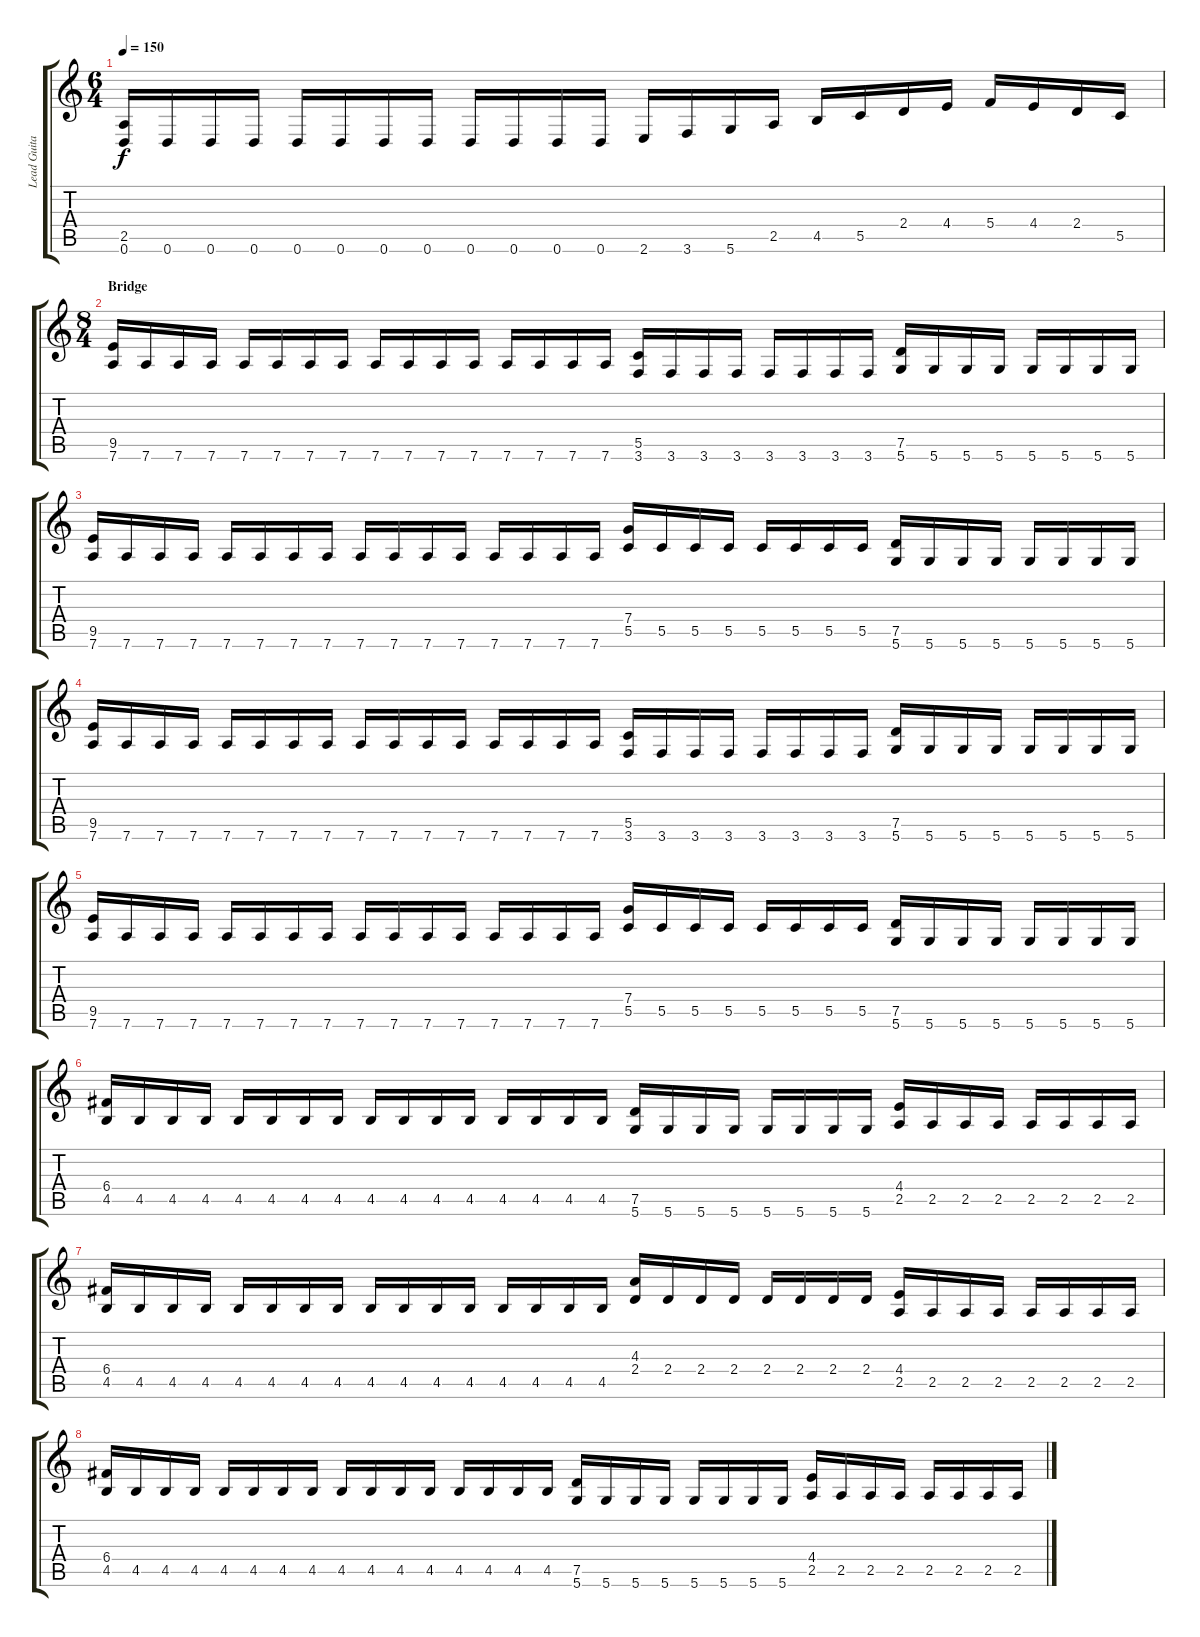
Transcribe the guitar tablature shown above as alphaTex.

\track ("Lead Guitar" "Lead Guita") {instrument distortionguitar}
\staff {score tabs}
\tuning (D4 A3 F3 C3 G2 D2) {hide}
\ts (6 4)
\tempo 150
\clef g2
\ks c
(2.5 0.6).16{dy f} 0.6.16 0.6.16 0.6.16 0.6.16 0.6.16 0.6.16 0.6.16 0.6.16 0.6.16 0.6.16 0.6.16 2.6.16 3.6.16 5.6.16 2.5.16 4.5.16 5.5.16 2.4.16 4.4.16 5.4.16 4.4.16 2.4.16 5.5.16 |
\ts (8 4)
\section ("" "Bridge")
(9.5 7.6).16 7.6.16 7.6.16 7.6.16 7.6.16 7.6.16 7.6.16 7.6.16 7.6.16 7.6.16 7.6.16 7.6.16 7.6.16 7.6.16 7.6.16 7.6.16 (5.5 3.6).16 3.6.16 3.6.16 3.6.16 3.6.16 3.6.16 3.6.16 3.6.16 (7.5 5.6).16 5.6.16 5.6.16 5.6.16 5.6.16 5.6.16 5.6.16 5.6.16 |
(9.5 7.6).16 7.6.16 7.6.16 7.6.16 7.6.16 7.6.16 7.6.16 7.6.16 7.6.16 7.6.16 7.6.16 7.6.16 7.6.16 7.6.16 7.6.16 7.6.16 (7.4 5.5).16 5.5.16 5.5.16 5.5.16 5.5.16 5.5.16 5.5.16 5.5.16 (7.5 5.6).16 5.6.16 5.6.16 5.6.16 5.6.16 5.6.16 5.6.16 5.6.16 |
(9.5 7.6).16 7.6.16 7.6.16 7.6.16 7.6.16 7.6.16 7.6.16 7.6.16 7.6.16 7.6.16 7.6.16 7.6.16 7.6.16 7.6.16 7.6.16 7.6.16 (5.5 3.6).16 3.6.16 3.6.16 3.6.16 3.6.16 3.6.16 3.6.16 3.6.16 (7.5 5.6).16 5.6.16 5.6.16 5.6.16 5.6.16 5.6.16 5.6.16 5.6.16 |
(9.5 7.6).16 7.6.16 7.6.16 7.6.16 7.6.16 7.6.16 7.6.16 7.6.16 7.6.16 7.6.16 7.6.16 7.6.16 7.6.16 7.6.16 7.6.16 7.6.16 (7.4 5.5).16 5.5.16 5.5.16 5.5.16 5.5.16 5.5.16 5.5.16 5.5.16 (7.5 5.6).16 5.6.16 5.6.16 5.6.16 5.6.16 5.6.16 5.6.16 5.6.16 |
(6.4 4.5).16 4.5.16 4.5.16 4.5.16 4.5.16 4.5.16 4.5.16 4.5.16 4.5.16 4.5.16 4.5.16 4.5.16 4.5.16 4.5.16 4.5.16 4.5.16 (7.5 5.6).16 5.6.16 5.6.16 5.6.16 5.6.16 5.6.16 5.6.16 5.6.16 (4.4 2.5).16 2.5.16 2.5.16 2.5.16 2.5.16 2.5.16 2.5.16 2.5.16 |
(6.4 4.5).16 4.5.16 4.5.16 4.5.16 4.5.16 4.5.16 4.5.16 4.5.16 4.5.16 4.5.16 4.5.16 4.5.16 4.5.16 4.5.16 4.5.16 4.5.16 (4.3 2.4).16 2.4.16 2.4.16 2.4.16 2.4.16 2.4.16 2.4.16 2.4.16 (4.4 2.5).16 2.5.16 2.5.16 2.5.16 2.5.16 2.5.16 2.5.16 2.5.16 |
(6.4 4.5).16 4.5.16 4.5.16 4.5.16 4.5.16 4.5.16 4.5.16 4.5.16 4.5.16 4.5.16 4.5.16 4.5.16 4.5.16 4.5.16 4.5.16 4.5.16 (7.5 5.6).16 5.6.16 5.6.16 5.6.16 5.6.16 5.6.16 5.6.16 5.6.16 (4.4 2.5).16 2.5.16 2.5.16 2.5.16 2.5.16 2.5.16 2.5.16 2.5.16
